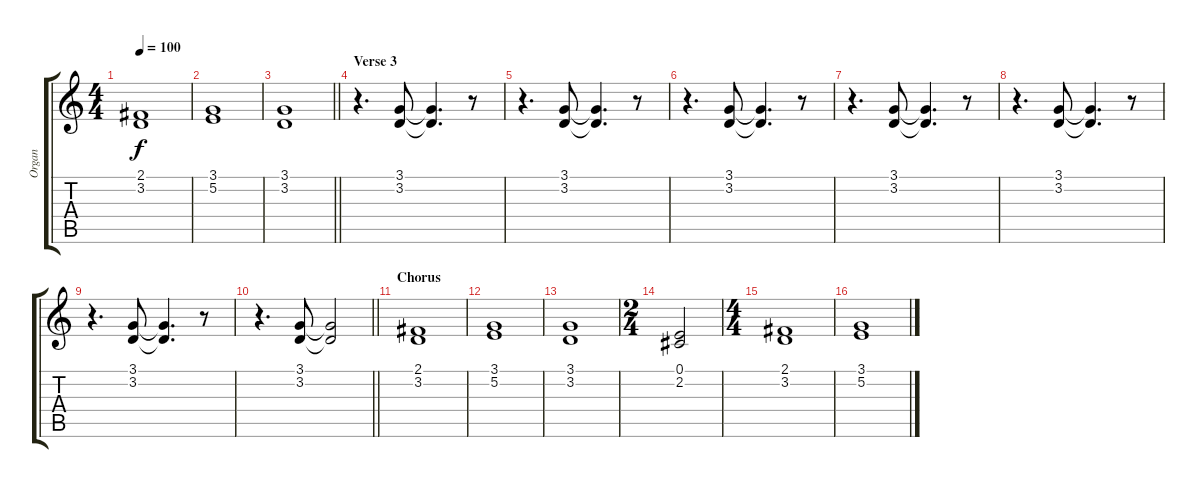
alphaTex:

\track ("Organ" "Organ") {instrument drawbarorgan}
\staff {score tabs}
\tuning (E4 B3 G3 D3 A2 E2) {hide}
\ts (4 4)
\tempo 100
\clef g2
\ks c
(2.1 3.2).1{dy f} |
(3.1 5.2).1 |
\barLineRight lightlight
(3.1 3.2).1 |
\section ("" "Verse 3")
r.4{d} (3.1 3.2).8 (3.1{t} 3.2{t}).4{d} r.8 |
r.4{d} (3.1 3.2).8 (3.1{t} 3.2{t}).4{d} r.8 |
r.4{d} (3.1 3.2).8 (3.1{t} 3.2{t}).4{d} r.8 |
r.4{d} (3.1 3.2).8 (3.1{t} 3.2{t}).4{d} r.8 |
r.4{d} (3.1 3.2).8 (3.1{t} 3.2{t}).4{d} r.8 |
r.4{d} (3.1 3.2).8 (3.1{t} 3.2{t}).4{d} r.8 |
\barLineRight lightlight
r.4{d} (3.1 3.2).8 (3.1{t} 3.2{t}).2 |
\section ("" "Chorus")
(2.1 3.2).1 |
(3.1 5.2).1 |
(3.1 3.2).1 |
\ts (2 4)
(0.1 2.2).2 |
\ts (4 4)
(2.1 3.2).1 |
(3.1 5.2).1
